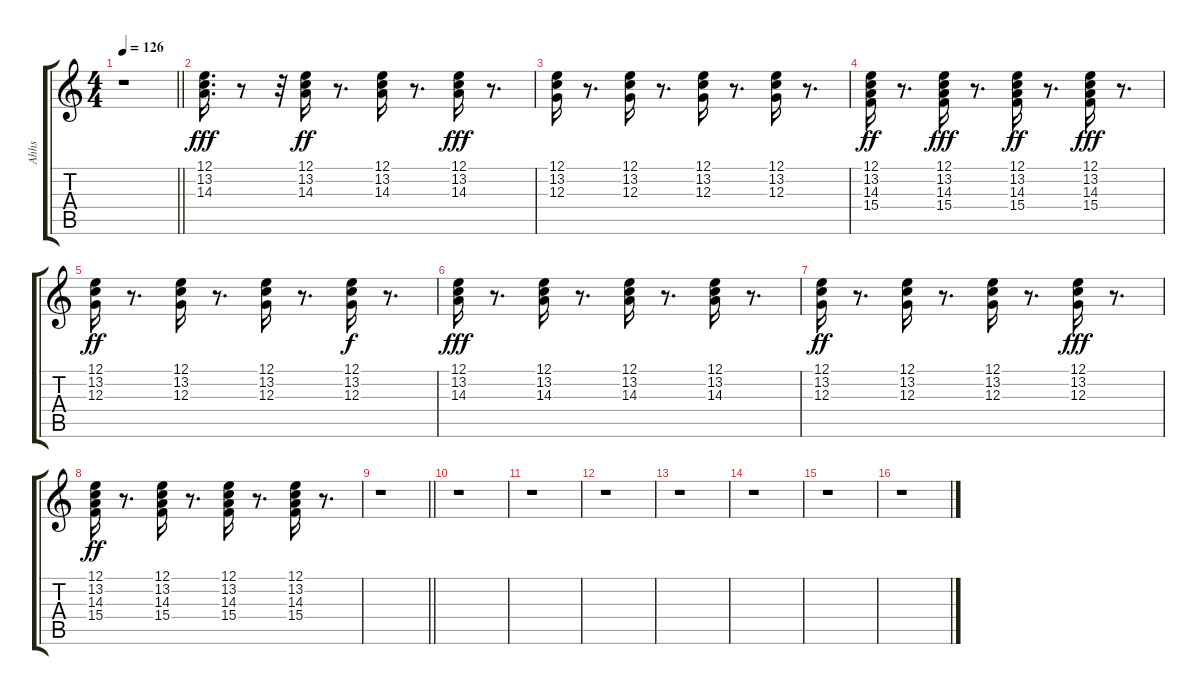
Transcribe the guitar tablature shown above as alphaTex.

\track ("Ahhs          " "Ahhs      ") {instrument choiraahs}
\staff {score tabs}
\tuning (E4 B3 G3 D3 A2 E2) {hide}
\ts (4 4)
\tempo 126
\clef g2
\barLineRight lightlight
\ks c
r.1{dy fff} |
(12.1 13.2 14.3).16{d} r.8 r.32 (12.1 13.2 14.3).16{dy ff} r.8{d} (12.1 13.2 14.3).16 r.8{d} (12.1 13.2 14.3).16{dy fff} r.8{d} |
(12.1 13.2 12.3).16 r.8{d} (12.1 13.2 12.3).16 r.8{d} (12.1 13.2 12.3).16 r.8{d} (12.1 13.2 12.3).16 r.8{d} |
(12.1 13.2 14.3 15.4).16{dy ff} r.8{d} (12.1 13.2 14.3 15.4).16{dy fff} r.8{d} (12.1 13.2 14.3 15.4).16{dy ff} r.8{d} (12.1 13.2 14.3 15.4).16{dy fff} r.8{d} |
(12.1 13.2 12.3).16{dy ff} r.8{d} (12.1 13.2 12.3).16 r.8{d} (12.1 13.2 12.3).16 r.8{d} (12.1 13.2 12.3).16{dy f} r.8{d} |
(12.1 13.2 14.3).16{dy fff} r.8{d} (12.1 13.2 14.3).16 r.8{d} (12.1 13.2 14.3).16 r.8{d} (12.1 13.2 14.3).16 r.8{d} |
(12.1 13.2 12.3).16{dy ff} r.8{d} (12.1 13.2 12.3).16 r.8{d} (12.1 13.2 12.3).16 r.8{d} (12.1 13.2 12.3).16{dy fff} r.8{d} |
(12.1 13.2 14.3 15.4).16{dy ff} r.8{d} (12.1 13.2 14.3 15.4).16 r.8{d} (12.1 13.2 14.3 15.4).16 r.8{d} (12.1 13.2 14.3 15.4).16 r.8{d} |
\barLineRight lightlight
r.1 |
r.1 |
r.1 |
r.1 |
r.1 |
r.1 |
r.1 |
r.1
